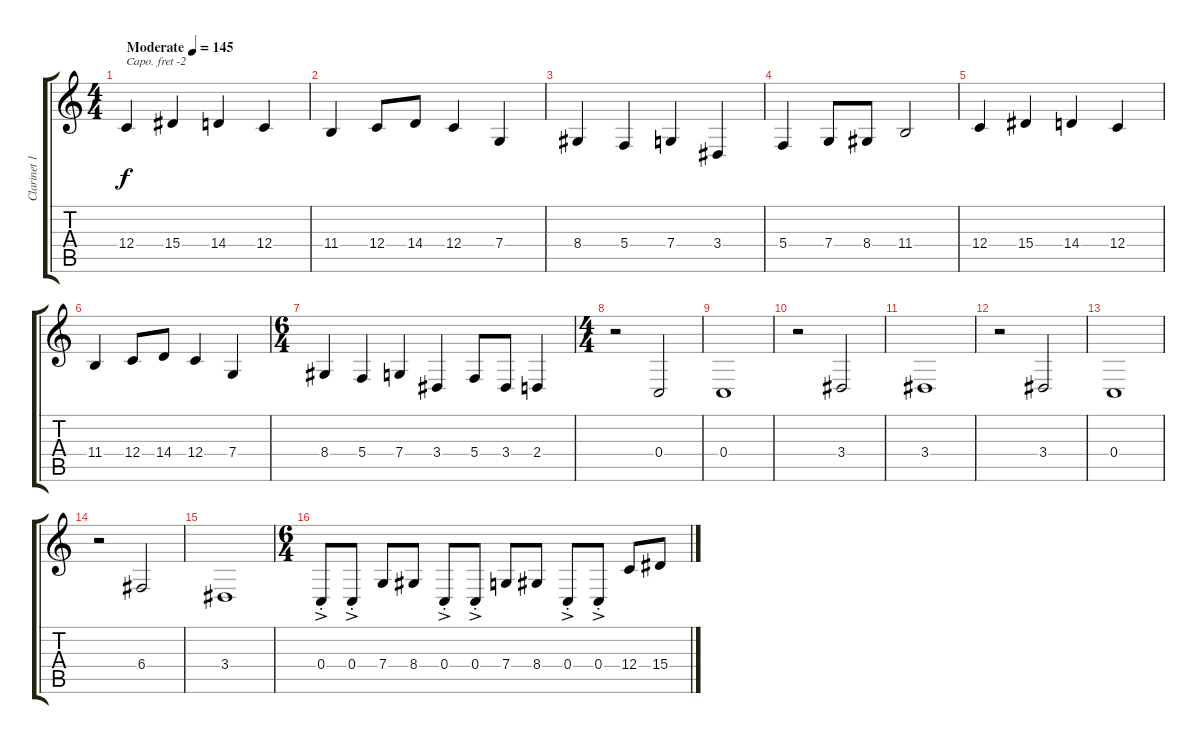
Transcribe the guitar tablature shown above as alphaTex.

\track ("Clarinet 1" "Clarinet 1") {instrument clarinet}
\staff {score tabs}
\capo -2
\tuning (E4 B3 G3 D3 A2 D2) {hide}
\ts (4 4)
\tempo (145 "Moderate")
\clef g2
\ks c
12.4.4{dy f instrument clarinet} 15.4.4 14.4.4 12.4.4 |
11.4.4 12.4.8 14.4.8 12.4.4 7.4.4 |
8.4.4 5.4.4 7.4.4 3.4.4 |
5.4.4 7.4.8 8.4.8 11.4.2 |
12.4.4 15.4.4 14.4.4 12.4.4 |
11.4.4 12.4.8 14.4.8 12.4.4 7.4.4 |
\ts (6 4)
8.4.4 5.4.4 7.4.4 3.4.4 5.4.8 3.4.8 2.4.4 |
\ts (4 4)
r.2 0.4.2 |
0.4.1 |
r.2 3.4.2 |
3.4.1 |
r.2 3.4.2 |
0.4.1 |
r.2 6.4.2 |
3.4.1 |
\ts (6 4)
0.4{ac st}.8 0.4{ac st}.8 7.4.8 8.4.8 0.4{ac st}.8 0.4{ac st}.8 7.4.8 8.4.8 0.4{ac st}.8 0.4{ac st}.8 12.4.8 15.4.8
